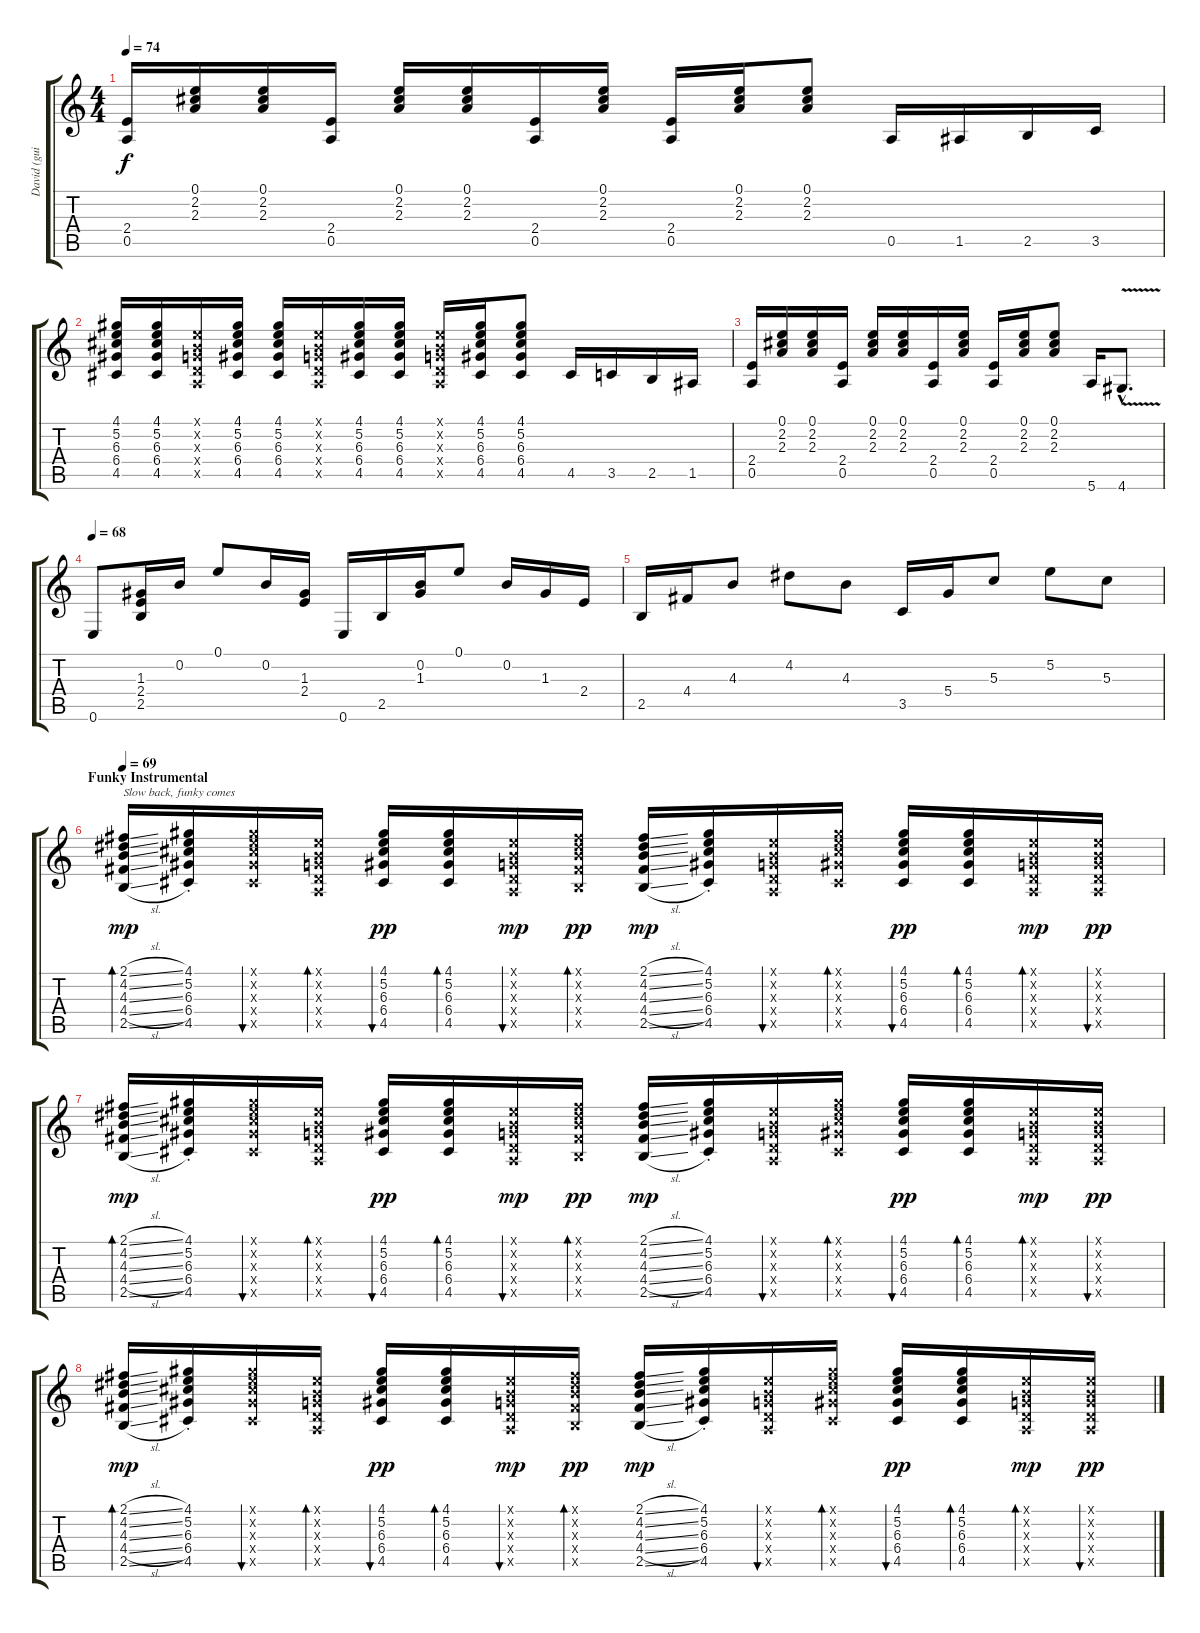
\track ("David (guitar dist.)" "David (gui") {instrument distortionguitar}
\staff {score tabs}
\tuning (E4 B3 G3 D3 A2 E2) {hide}
\ts (4 4)
\tempo 74
\clef g2
\ks c
(2.4 0.5).16{dy f} (0.1 2.2 2.3).16 (0.1 2.2 2.3).16 (2.4 0.5).16 (0.1 2.2 2.3).16 (0.1 2.2 2.3).16 (2.4 0.5).16 (0.1 2.2 2.3).16 (2.4 0.5).16 (0.1 2.2 2.3).16 (0.1 2.2 2.3).8 0.5.16 1.5.16 2.5.16 3.5.16 |
(4.1 5.2 6.3 6.4 4.5).16 (4.1 5.2 6.3 6.4 4.5).16 (0.1{x} 0.2{x} 0.3{x} 0.4{x} 0.5{x}).16 (4.1 5.2 6.3 6.4 4.5).16 (4.1 5.2 6.3 6.4 4.5).16 (0.1{x} 0.2{x} 0.3{x} 0.4{x} 0.5{x}).16 (4.1 5.2 6.3 6.4 4.5).16 (4.1 5.2 6.3 6.4 4.5).16 (0.1{x} 0.2{x} 0.3{x} 0.4{x} 0.5{x}).16 (4.1 5.2 6.3 6.4 4.5).16 (4.1 5.2 6.3 6.4 4.5).8 4.5.16 3.5.16 2.5.16 1.5.16 |
(2.4 0.5).16 (0.1 2.2 2.3).16 (0.1 2.2 2.3).16 (2.4 0.5).16 (0.1 2.2 2.3).16 (0.1 2.2 2.3).16 (2.4 0.5).16 (0.1 2.2 2.3).16 (2.4 0.5).16 (0.1 2.2 2.3).16 (0.1 2.2 2.3).8 5.6.16 4.6{v hac}.8{d} |
\tempo 68
0.6.8 (1.3 2.4 2.5).16 0.2.16 0.1.8 0.2.16 (1.3 2.4).16 0.6.16 2.5.16 (0.2 1.3).16 0.1.8 0.2.16 1.3.16 2.4.16 |
2.5.16 4.4.16 4.3.8 4.2.8 4.3.8 3.5.16 5.4.16 5.3.8 5.2.8 5.3.8 |
\section ("" "Funky Instrumental")
\tempo 69
(2.1{sl} 4.2{sl} 4.3{sl} 4.4{sl} 2.5{sl}).16{bd 30 txt "Slow back, funky comes" dy mp} (4.1{st} 5.2{st} 6.3{st} 6.4{st} 4.5{st}).16 (4.1{x} 5.2{x} 6.3{x} 6.4{x} 4.5{x}).16{bu 30} (0.1{x} 0.2{x} 0.3{x} 0.4{x} 0.5{x}).16{bd 30} (4.1 5.2 6.3 6.4 4.5).16{bu 30 dy pp} (4.1 5.2 6.3 6.4 4.5).16{bd 30} (0.1{x} 0.2{x} 0.3{x} 0.4{x} 0.5{x}).16{bu 30 dy mp} (2.1{x} 4.2{x} 4.3{x} 4.4{x} 2.5{x}).16{bd 30 dy pp} (2.1{sl} 4.2{sl} 4.3{sl} 4.4{sl} 2.5{sl}).16{dy mp} (4.1{st} 5.2 6.3{st} 6.4{st} 4.5{st}).16 (0.1{x} 0.2{x} 0.3{x} 0.4{x} 0.5{x}).16{bu 30} (4.1{x} 5.2{x} 6.3{x} 6.4{x} 4.5{x}).16{bd 30} (4.1 5.2 6.3 6.4 4.5).16{bu 30 dy pp} (4.1 5.2 6.3 6.4 4.5).16{bd 30} (0.1{x} 0.2{x} 0.3{x} 0.4{x} 0.5{x}).16{bd 30 dy mp} (0.1{x} 0.2{x} 0.3{x} 0.4{x} 0.5{x}).16{bu 30 dy pp} |
(2.1{sl} 4.2{sl} 4.3{sl} 4.4{sl} 2.5{sl}).16{bd 30 dy mp} (4.1{st} 5.2{st} 6.3{st} 6.4{st} 4.5{st}).16 (4.1{x} 5.2{x} 6.3{x} 6.4{x} 4.5{x}).16{bu 30} (0.1{x} 0.2{x} 0.3{x} 0.4{x} 0.5{x}).16{bd 30} (4.1 5.2 6.3 6.4 4.5).16{bu 30 dy pp} (4.1 5.2 6.3 6.4 4.5).16{bd 30} (0.1{x} 0.2{x} 0.3{x} 0.4{x} 0.5{x}).16{bu 30 dy mp} (2.1{x} 4.2{x} 4.3{x} 4.4{x} 2.5{x}).16{bd 30 dy pp} (2.1{sl} 4.2{sl} 4.3{sl} 4.4{sl} 2.5{sl}).16{dy mp} (4.1{st} 5.2 6.3{st} 6.4{st} 4.5{st}).16 (0.1{x} 0.2{x} 0.3{x} 0.4{x} 0.5{x}).16{bu 30} (4.1{x} 5.2{x} 6.3{x} 6.4{x} 4.5{x}).16{bd 30} (4.1 5.2 6.3 6.4 4.5).16{bu 30 dy pp} (4.1 5.2 6.3 6.4 4.5).16{bd 30} (0.1{x} 0.2{x} 0.3{x} 0.4{x} 0.5{x}).16{bd 30 dy mp} (0.1{x} 0.2{x} 0.3{x} 0.4{x} 0.5{x}).16{bu 30 dy pp} |
(2.1{sl} 4.2{sl} 4.3{sl} 4.4{sl} 2.5{sl}).16{bd 30 dy mp} (4.1{st} 5.2{st} 6.3{st} 6.4{st} 4.5{st}).16 (4.1{x} 5.2{x} 6.3{x} 6.4{x} 4.5{x}).16{bu 30} (0.1{x} 0.2{x} 0.3{x} 0.4{x} 0.5{x}).16{bd 30} (4.1 5.2 6.3 6.4 4.5).16{bu 30 dy pp} (4.1 5.2 6.3 6.4 4.5).16{bd 30} (0.1{x} 0.2{x} 0.3{x} 0.4{x} 0.5{x}).16{bu 30 dy mp} (2.1{x} 4.2{x} 4.3{x} 4.4{x} 2.5{x}).16{bd 30 dy pp} (2.1{sl} 4.2{sl} 4.3{sl} 4.4{sl} 2.5{sl}).16{dy mp} (4.1{st} 5.2 6.3{st} 6.4{st} 4.5{st}).16 (0.1{x} 0.2{x} 0.3{x} 0.4{x} 0.5{x}).16{bu 30} (4.1{x} 5.2{x} 6.3{x} 6.4{x} 4.5{x}).16{bd 30} (4.1 5.2 6.3 6.4 4.5).16{bu 30 dy pp} (4.1 5.2 6.3 6.4 4.5).16{bd 30} (0.1{x} 0.2{x} 0.3{x} 0.4{x} 0.5{x}).16{bd 30 dy mp} (0.1{x} 0.2{x} 0.3{x} 0.4{x} 0.5{x}).16{bu 30 dy pp}
